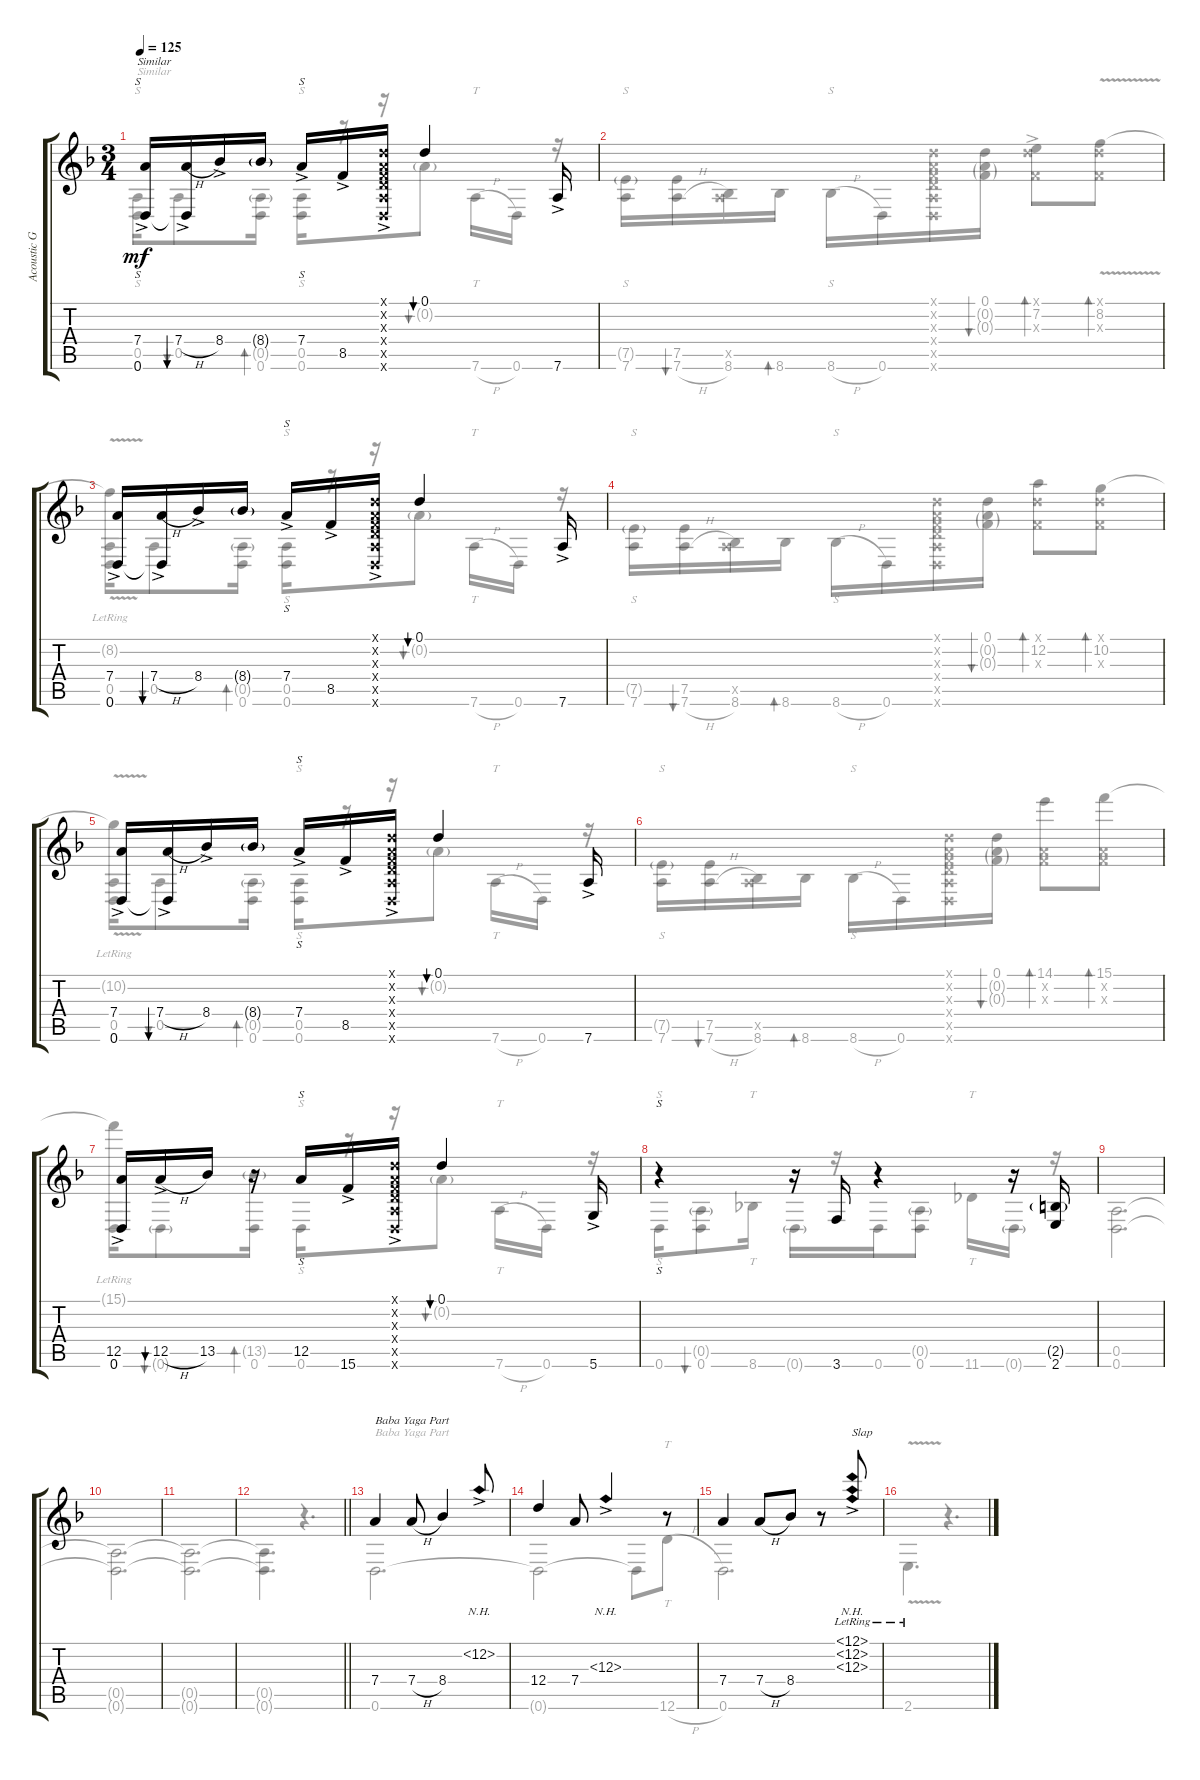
\track ("Acoustic Guitar" "Acoustic G") {instrument acousticguitarsteel}
\staff {score tabs}
\tuning (D4 A3 F3 D3 A2 D2) {hide}
\voice
\ts (3 4)
\tempo 125
\clef g2
\ks dminor
(7.4{ac} 0.6).16{s txt "Similar" dy mf} (7.4{h ac} 0.6{t}).16{bu 30} 8.4{ac}.16 8.4{g}.16 7.4{ac}.16{s} 8.5{ac}.16 (0.1{ac x} 0.2{ac x} 0.3{ac x} 0.4{ac x} 0.5{ac x} 0.6{ac x}).16 0.1.4{bu 30} 7.6{ac}.16 |
|
(7.4{ac} 0.6).16 (7.4{h ac} 0.6{t}).16{bu 30} 8.4{ac}.16 8.4{g}.16 7.4{ac}.16{s} 8.5{ac}.16 (0.1{ac x} 0.2{ac x} 0.3{ac x} 0.4{ac x} 0.5{ac x} 0.6{ac x}).16 0.1.4{bu 30} 7.6{ac}.16 |
|
(7.4{ac} 0.6).16 (7.4{h ac} 0.6{t}).16{bu 30} 8.4{ac}.16 8.4{g}.16 7.4{ac}.16{s} 8.5{ac}.16 (0.1{ac x} 0.2{ac x} 0.3{ac x} 0.4{ac x} 0.5{ac x} 0.6{ac x}).16 0.1.4{bu 30} 7.6{ac}.16 |
|
(12.5{ac} 0.6).16 12.5{h ac}.16{bu 30} 13.5.16 r.16 12.5.16{s} 15.6{ac}.16 (0.1{ac x} 0.2{ac x} 0.3{ac x} 0.4{ac x} 0.5{ac x} 0.6{ac x}).16 0.1.4{bu 30} 5.6{ac}.16 |
r.4{s} r.16 3.6.16 r.4 r.16 (2.5{g} 2.6).16 |
|
|
|
\barLineRight lightlight
|
7.4.4{txt "Baba Yaga Part"} 7.4{h}.8 8.4.4 12.2{nh ac}.8 |
12.4.4 7.4.8 12.3{nh ac}.4 r.8 |
7.4.4 7.4{h}.8 8.4.8 r.8 (12.1{nh lr} 12.2{nh ac lr} 12.3{nh lr}).8{txt "Slap"} |
\voice
\clef g2
\ottava regular
\simile none
\ks dminor
(0.5 0.6).16{s txt "Similar" dy mf} 0.5.8{bu 30} (0.5{g} 0.6).16{bd 30} (0.5 0.6).16{s} r.16 r.16 0.2{g}.8{bu 30} 7.6{h}.16{tt} 0.6.16 r.16 |
(7.5{g} 7.6).16{s} (7.5 7.6{h}).16{bu 30} (0.5{x} 8.6).16 8.6.16{bd 30} 8.6{h}.16{s} 0.6.16 (0.1{x} 0.2{x} 0.3{x} 0.4{x} 0.5{x} 0.6{x}).16 (0.1 0.2{g} 0.3{g}).16{bu 30} (0.1{x} 7.2{ac} 0.3{x}).8{bd 30} (0.1{x} 8.2{v} 0.3{x}).8{bd 30} |
(8.2{v lr t} 0.5 0.6).16 0.5.8{bu 30} (0.5{g} 0.6).16{bd 30} (0.5 0.6).16{s} r.16 r.16 0.2{g}.8{bu 30} 7.6{h}.16{tt} 0.6.16 r.16 |
(7.5{g} 7.6).16{s} (7.5 7.6{h}).16{bu 30} (0.5{x} 8.6).16 8.6.16{bd 30} 8.6{h}.16{s} 0.6.16 (0.1{x} 0.2{x} 0.3{x} 0.4{x} 0.5{x} 0.6{x}).16 (0.1 0.2{g} 0.3{g}).16{bu 30} (0.1{x} 12.2 0.3{x}).8{bd 30} (0.1{x} 10.2 0.3{x}).8{bd 30} |
(10.2{v lr t} 0.5 0.6).16 0.5.8{bu 30} (0.5{g} 0.6).16{bd 30} (0.5 0.6).16{s} r.16 r.16 0.2{g}.8{bu 30} 7.6{h}.16{tt} 0.6.16 r.16 |
(7.5{g} 7.6).16{s} (7.5 7.6{h}).16{bu 30} (0.5{x} 8.6).16 8.6.16{bd 30} 8.6{h}.16{s} 0.6.16 (0.1{x} 0.2{x} 0.3{x} 0.4{x} 0.5{x} 0.6{x}).16 (0.1 0.2{g} 0.3{g}).16{bu 30} (14.1 0.2{x} 0.3{x}).8{bd 30} (15.1 0.2{x} 0.3{x}).8{bd 30} |
(15.1{lr t} 0.6).16 0.6{g}.8{bu 30} (13.5{g} 0.6).16{bd 30} 0.6.16{s} r.16 r.16 0.2{g}.8{bu 30} 7.6{h}.16{tt} 0.6.16 r.16 |
0.6.16{s} (0.5{g} 0.6).8{bu 30} 8.6.16{tt} 0.6{g}.16 r.16 0.6.16 (0.5{g} 0.6).8 11.6.16{tt} 0.6{g}.16 r.16 |
(0.5 0.6).2{d} |
(0.5{t} 0.6{t}).2{d} |
(0.5{t} 0.6{t}).2{d} |
\barLineRight lightlight
(0.5{t} 0.6{t}).4{d} r.4{d} |
0.6.2{d txt "Baba Yaga Part"} |
0.6{t}.2 0.6{t}.8 12.6{h}.8{tt} |
0.6.2{d} |
2.6{v}.4{d} r.4{d}
